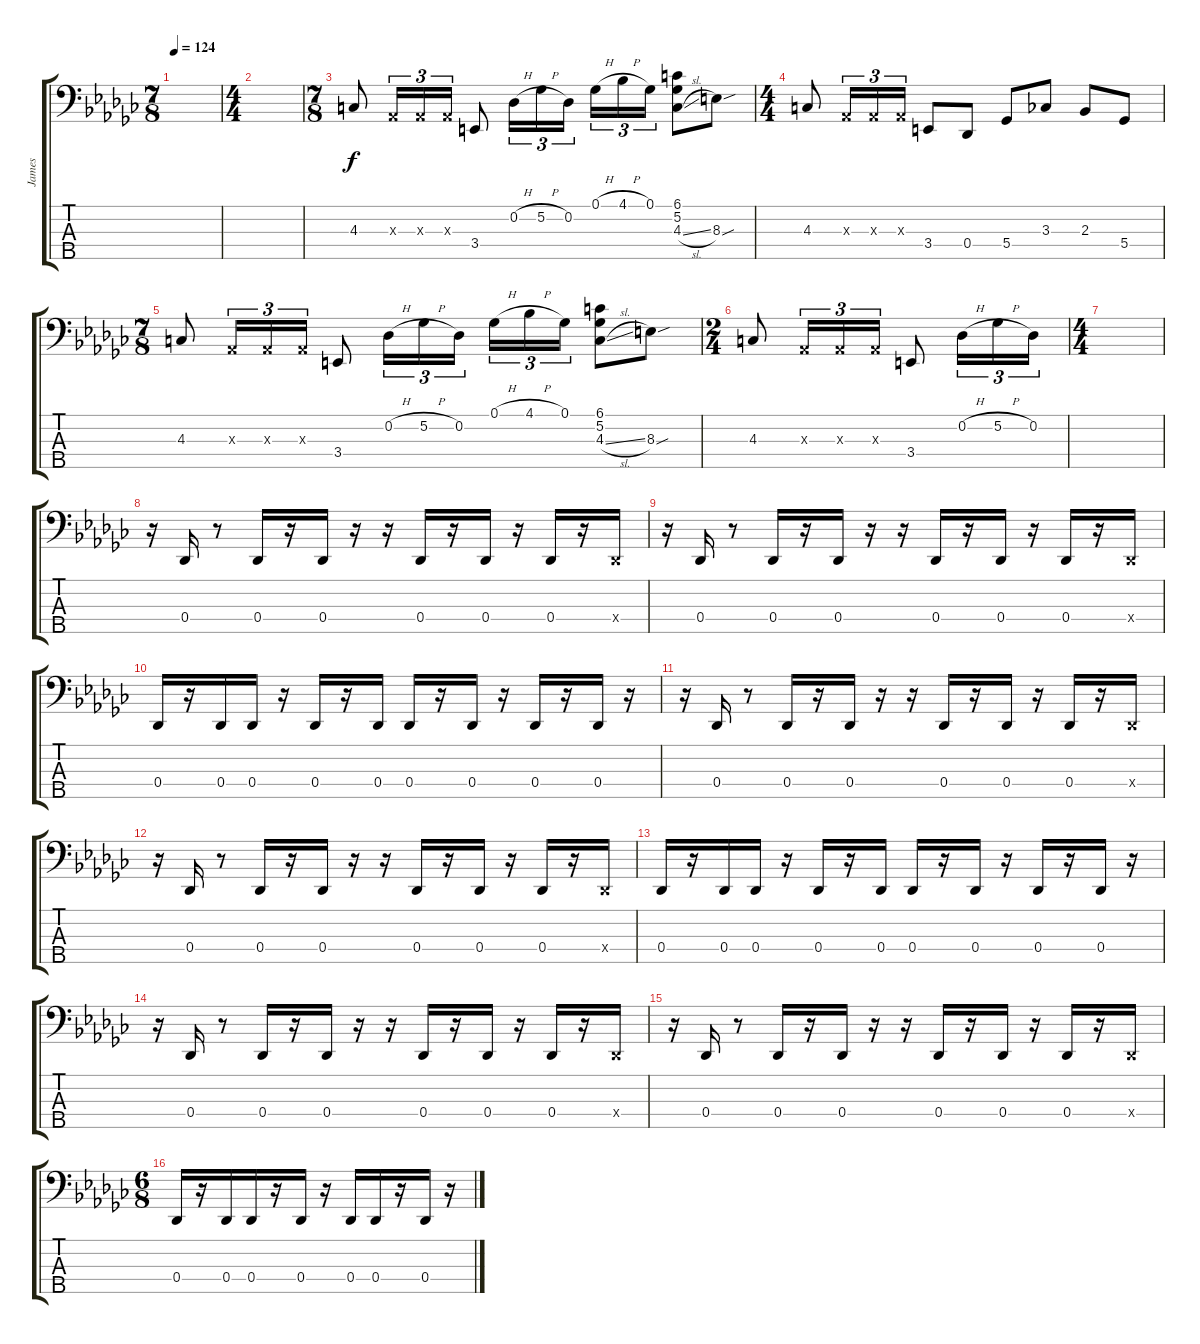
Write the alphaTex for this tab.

\track ("James" "James") {instrument electricbassfinger}
\staff {score tabs}
\tuning (Gb2 Db2 Ab1 Db1 Ab0) {hide}
\ts (7 8)
\tempo 124
\clef f4
\ks gb
|
\ts (4 4)
|
\ts (7 8)
4.3.8 0.3{x}.16{tu (3 2)} 0.3{x}.16{tu (3 2)} 0.3{x}.16{tu (3 2)} 3.4.8 0.2{h}.16{tu (3 2)} 5.2{h}.16{tu (3 2)} 0.2.16{tu (3 2)} 0.1{h}.16{tu (3 2)} 4.1{h}.16{tu (3 2)} 0.1.16{tu (3 2)} (6.1 5.2 4.3{sl}).8 8.3{sou}.8 |
\ts (4 4)
4.3.8 0.3{x}.16{tu (3 2)} 0.3{x}.16{tu (3 2)} 0.3{x}.16{tu (3 2)} 3.4.8 0.4.8 5.4.8 3.3.8 2.3.8 5.4.8 |
\ts (7 8)
4.3.8 0.3{x}.16{tu (3 2)} 0.3{x}.16{tu (3 2)} 0.3{x}.16{tu (3 2)} 3.4.8 0.2{h}.16{tu (3 2)} 5.2{h}.16{tu (3 2)} 0.2.16{tu (3 2)} 0.1{h}.16{tu (3 2)} 4.1{h}.16{tu (3 2)} 0.1.16{tu (3 2)} (6.1 5.2 4.3{sl}).8 8.3{sou}.8 |
\ts (2 4)
4.3.8 0.3{x}.16{tu (3 2)} 0.3{x}.16{tu (3 2)} 0.3{x}.16{tu (3 2)} 3.4.8 0.2{h}.16{tu (3 2)} 5.2{h}.16{tu (3 2)} 0.2.16{tu (3 2)} |
\ts (4 4)
|
r.16 0.4.16 r.8 0.4.16 r.16 0.4.16 r.16 r.16 0.4.16 r.16 0.4.16 r.16 0.4.16 r.16 0.4{x}.16 |
r.16 0.4.16 r.8 0.4.16 r.16 0.4.16 r.16 r.16 0.4.16 r.16 0.4.16 r.16 0.4.16 r.16 0.4{x}.16 |
0.4.16 r.16 0.4.16 0.4.16 r.16 0.4.16 r.16 0.4.16 0.4.16 r.16 0.4.16 r.16 0.4.16 r.16 0.4.16 r.16 |
r.16 0.4.16 r.8 0.4.16 r.16 0.4.16 r.16 r.16 0.4.16 r.16 0.4.16 r.16 0.4.16 r.16 0.4{x}.16 |
r.16 0.4.16 r.8 0.4.16 r.16 0.4.16 r.16 r.16 0.4.16 r.16 0.4.16 r.16 0.4.16 r.16 0.4{x}.16 |
0.4.16 r.16 0.4.16 0.4.16 r.16 0.4.16 r.16 0.4.16 0.4.16 r.16 0.4.16 r.16 0.4.16 r.16 0.4.16 r.16 |
r.16 0.4.16 r.8 0.4.16 r.16 0.4.16 r.16 r.16 0.4.16 r.16 0.4.16 r.16 0.4.16 r.16 0.4{x}.16 |
r.16 0.4.16 r.8 0.4.16 r.16 0.4.16 r.16 r.16 0.4.16 r.16 0.4.16 r.16 0.4.16 r.16 0.4{x}.16 |
\ts (6 8)
0.4.16 r.16 0.4.16 0.4.16 r.16 0.4.16 r.16 0.4.16 0.4.16 r.16 0.4.16 r.16
